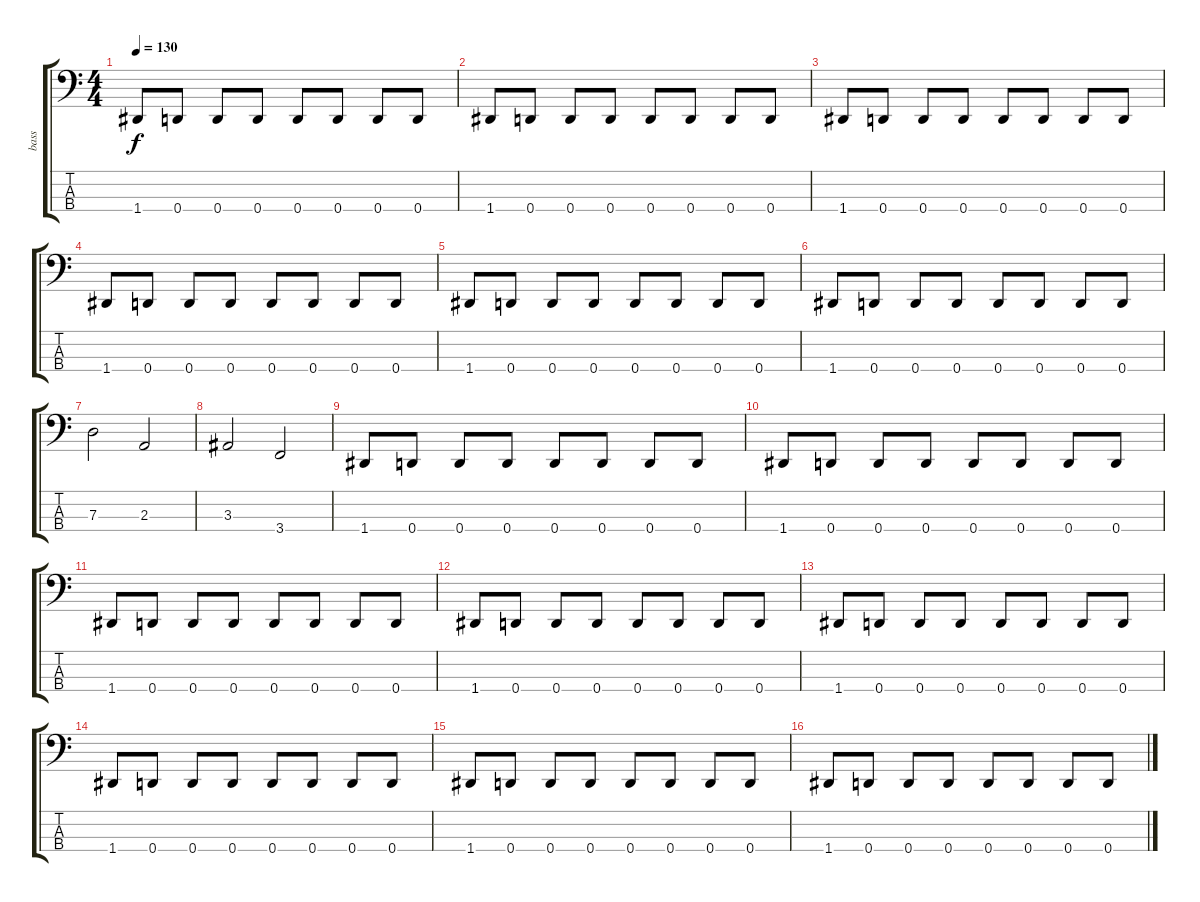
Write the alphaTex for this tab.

\track ("bass" "bass") {instrument electricbassfinger}
\staff {score tabs}
\tuning (F2 C2 G1 D1) {hide}
\ts (4 4)
\tempo 130
\clef f4
\ks c
1.4.8{dy f} 0.4.8 0.4.8 0.4.8 0.4.8 0.4.8 0.4.8 0.4.8 |
1.4.8 0.4.8 0.4.8 0.4.8 0.4.8 0.4.8 0.4.8 0.4.8 |
1.4.8 0.4.8 0.4.8 0.4.8 0.4.8 0.4.8 0.4.8 0.4.8 |
1.4.8 0.4.8 0.4.8 0.4.8 0.4.8 0.4.8 0.4.8 0.4.8 |
1.4.8 0.4.8 0.4.8 0.4.8 0.4.8 0.4.8 0.4.8 0.4.8 |
1.4.8 0.4.8 0.4.8 0.4.8 0.4.8 0.4.8 0.4.8 0.4.8 |
7.3.2 2.3.2 |
3.3.2 3.4.2 |
1.4.8 0.4.8 0.4.8 0.4.8 0.4.8 0.4.8 0.4.8 0.4.8 |
1.4.8 0.4.8 0.4.8 0.4.8 0.4.8 0.4.8 0.4.8 0.4.8 |
1.4.8 0.4.8 0.4.8 0.4.8 0.4.8 0.4.8 0.4.8 0.4.8 |
1.4.8 0.4.8 0.4.8 0.4.8 0.4.8 0.4.8 0.4.8 0.4.8 |
1.4.8 0.4.8 0.4.8 0.4.8 0.4.8 0.4.8 0.4.8 0.4.8 |
1.4.8 0.4.8 0.4.8 0.4.8 0.4.8 0.4.8 0.4.8 0.4.8 |
1.4.8 0.4.8 0.4.8 0.4.8 0.4.8 0.4.8 0.4.8 0.4.8 |
1.4.8 0.4.8 0.4.8 0.4.8 0.4.8 0.4.8 0.4.8 0.4.8
